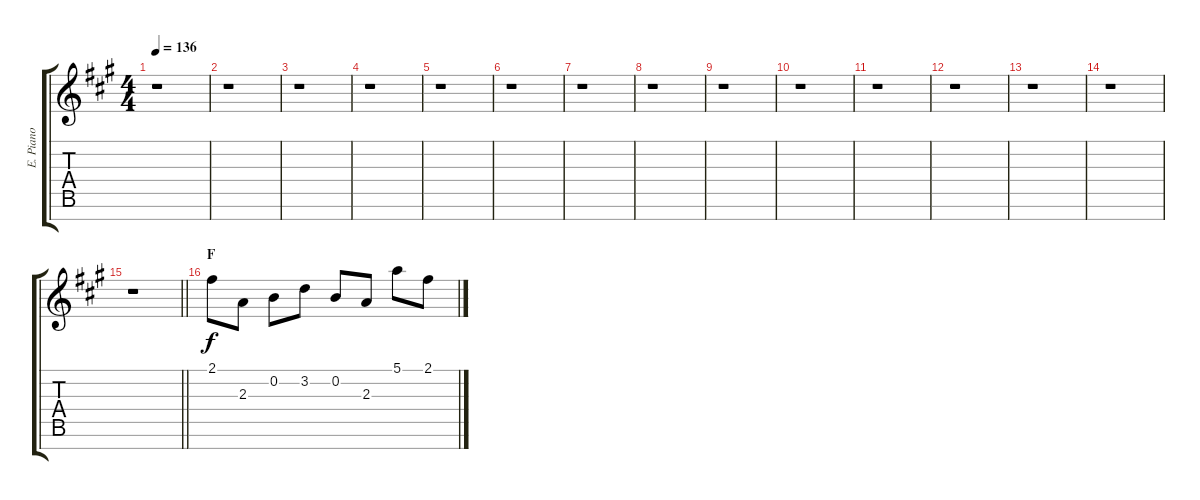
\track ("E. Piano" "E. Piano") {instrument electricpiano1}
\staff {score tabs}
\tuning (E5 B4 G4 D4 A3 E3 B2) {hide}
\ts (4 4)
\tempo 136
\clef g2
\ks a
r.1{dy f} |
r.1 |
r.1 |
r.1 |
r.1 |
r.1 |
r.1 |
r.1 |
r.1 |
r.1 |
r.1 |
r.1 |
r.1 |
r.1 |
\barLineRight lightlight
r.1 |
\section ("" "F")
2.1.8 2.3.8 0.2.8 3.2.8 0.2.8 2.3.8 5.1.8 2.1.8
